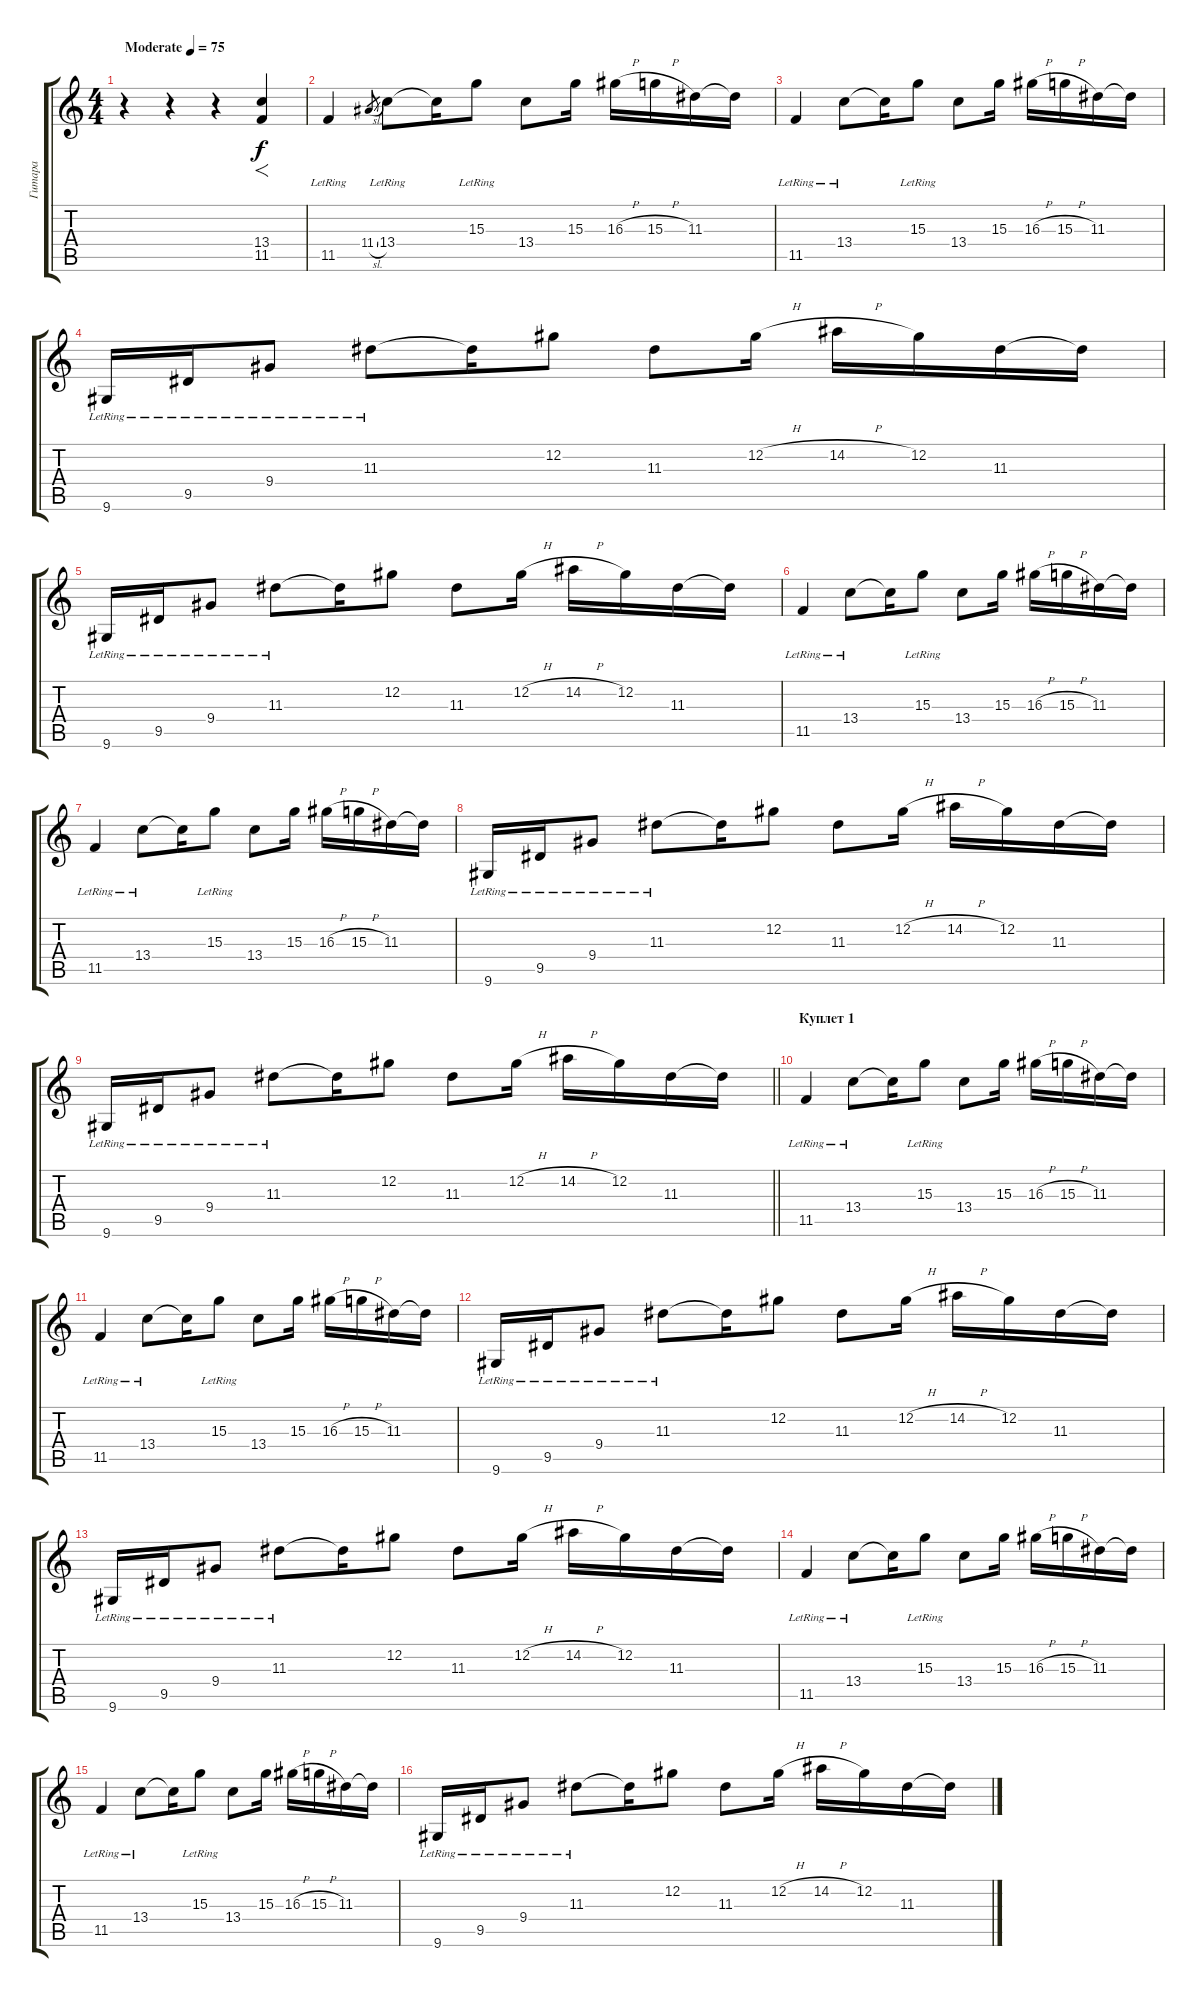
\track ("Гитара" "Гитара") {instrument electricguitarjazz}
\staff {score tabs}
\tuning (Db4 Ab3 E3 B2 Gb2 B1) {hide}
\ts (4 4)
\tempo (75 "Moderate")
\clef g2
\ks c
r.4{dy f instrument electricguitarjazz} r.4 r.4 (13.4 11.5).4{f} |
11.5{lr}.4 11.4{sl}.8{gr} 13.4{lr}.8 13.4{t}.16 15.3{lr}.8 13.4.8 15.3.16 16.3{h}.16 15.3{h}.16 11.3.16 11.3{t}.16 |
11.5{lr}.4 13.4{lr}.8 13.4{t}.16 15.3{lr}.8 13.4.8 15.3.16 16.3{h}.16 15.3{h}.16 11.3.16 11.3{t}.16 |
9.6{lr}.16 9.5{lr}.16 9.4{lr}.8 11.3{lr}.8 11.3{t}.16 12.2.8 11.3.8 12.2{h}.16 14.2{h}.16 12.2.16 11.3.16 11.3{t}.16 |
9.6{lr}.16 9.5{lr}.16 9.4{lr}.8 11.3{lr}.8 11.3{t}.16 12.2.8 11.3.8 12.2{h}.16 14.2{h}.16 12.2.16 11.3.16 11.3{t}.16 |
11.5{lr}.4 13.4{lr}.8 13.4{t}.16 15.3{lr}.8 13.4.8 15.3.16 16.3{h}.16 15.3{h}.16 11.3.16 11.3{t}.16 |
11.5{lr}.4 13.4{lr}.8 13.4{t}.16 15.3{lr}.8 13.4.8 15.3.16 16.3{h}.16 15.3{h}.16 11.3.16 11.3{t}.16 |
9.6{lr}.16 9.5{lr}.16 9.4{lr}.8 11.3{lr}.8 11.3{t}.16 12.2.8 11.3.8 12.2{h}.16 14.2{h}.16 12.2.16 11.3.16 11.3{t}.16 |
\barLineRight lightlight
9.6{lr}.16 9.5{lr}.16 9.4{lr}.8 11.3{lr}.8 11.3{t}.16 12.2.8 11.3.8 12.2{h}.16 14.2{h}.16 12.2.16 11.3.16 11.3{t}.16 |
\section ("" "Куплет 1")
11.5{lr}.4 13.4{lr}.8 13.4{t}.16 15.3{lr}.8 13.4.8 15.3.16 16.3{h}.16 15.3{h}.16 11.3.16 11.3{t}.16 |
11.5{lr}.4 13.4{lr}.8 13.4{t}.16 15.3{lr}.8 13.4.8 15.3.16 16.3{h}.16 15.3{h}.16 11.3.16 11.3{t}.16 |
9.6{lr}.16 9.5{lr}.16 9.4{lr}.8 11.3{lr}.8 11.3{t}.16 12.2.8 11.3.8 12.2{h}.16 14.2{h}.16 12.2.16 11.3.16 11.3{t}.16 |
9.6{lr}.16 9.5{lr}.16 9.4{lr}.8 11.3{lr}.8 11.3{t}.16 12.2.8 11.3.8 12.2{h}.16 14.2{h}.16 12.2.16 11.3.16 11.3{t}.16 |
11.5{lr}.4 13.4{lr}.8 13.4{t}.16 15.3{lr}.8 13.4.8 15.3.16 16.3{h}.16 15.3{h}.16 11.3.16 11.3{t}.16 |
11.5{lr}.4 13.4{lr}.8 13.4{t}.16 15.3{lr}.8 13.4.8 15.3.16 16.3{h}.16 15.3{h}.16 11.3.16 11.3{t}.16 |
9.6{lr}.16 9.5{lr}.16 9.4{lr}.8 11.3{lr}.8 11.3{t}.16 12.2.8 11.3.8 12.2{h}.16 14.2{h}.16 12.2.16 11.3.16 11.3{t}.16
